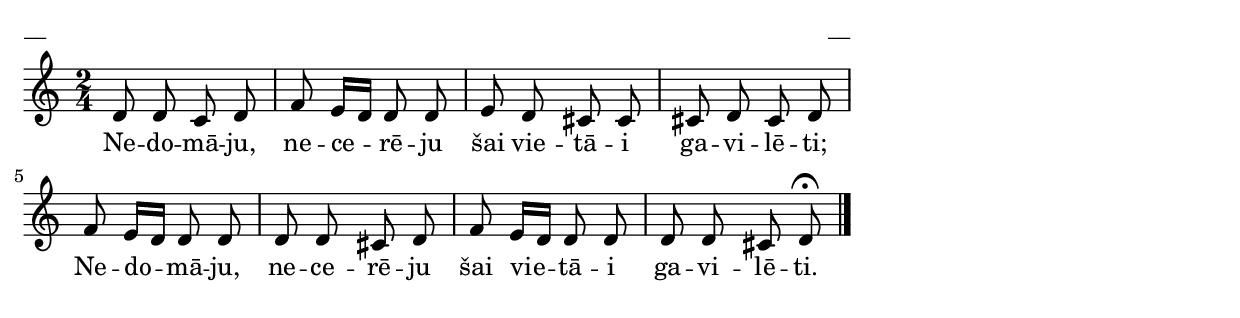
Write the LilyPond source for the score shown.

\version "2.13.16"
%\header {
%    title = "Nedomāju, necerēju šai vietai gavilēti",AA lapas, Gavilēšana
%}
\paper {
line-width = 14\cm
left-margin = 0.4\cm
between-system-padding = 0.1\cm
between-system-space = 0.1\cm
}
\layout {
indent = #0
ragged-last = ##f
}

voiceA = \relative c' {
\clef "treble"
\key c \major
\time 2/4 
d8 d c d |
f8 e16[ d] d8 d |
e8 d cis cis |
cis8 d cis d |
f8 e16[ d] d8 d |
d8 d cis d |
f8 e16[ d] d8 d |
d8 d cis d\fermata | 
\bar "|."
} 

lyricA = \lyricmode {
Ne -- do -- mā -- ju, ne -- ce -- rē -- ju 
šai vie -- tā -- i ga -- vi -- lē -- ti; 
Ne -- do -- mā -- ju, ne -- ce -- rē -- ju 
šai vie -- tā -- i ga -- vi -- lē -- ti.
} 

fullScore = <<
\new Staff {
<<
\new Voice = "voiceA" { \oneVoice \autoBeamOff \voiceA }
\lyricsto "voiceA" \new Lyrics \lyricA
>>
}
>>

\score {
\fullScore
\header { piece = "__" opus = "__" }
}
\markup { \with-color #(x11-color 'white) \sans \smaller "__" }
\score {
\unfoldRepeats
\fullScore
\midi {
\context { \Staff \remove "Staff_performer" }
\context { \Voice \consists "Staff_performer" }
}
}


